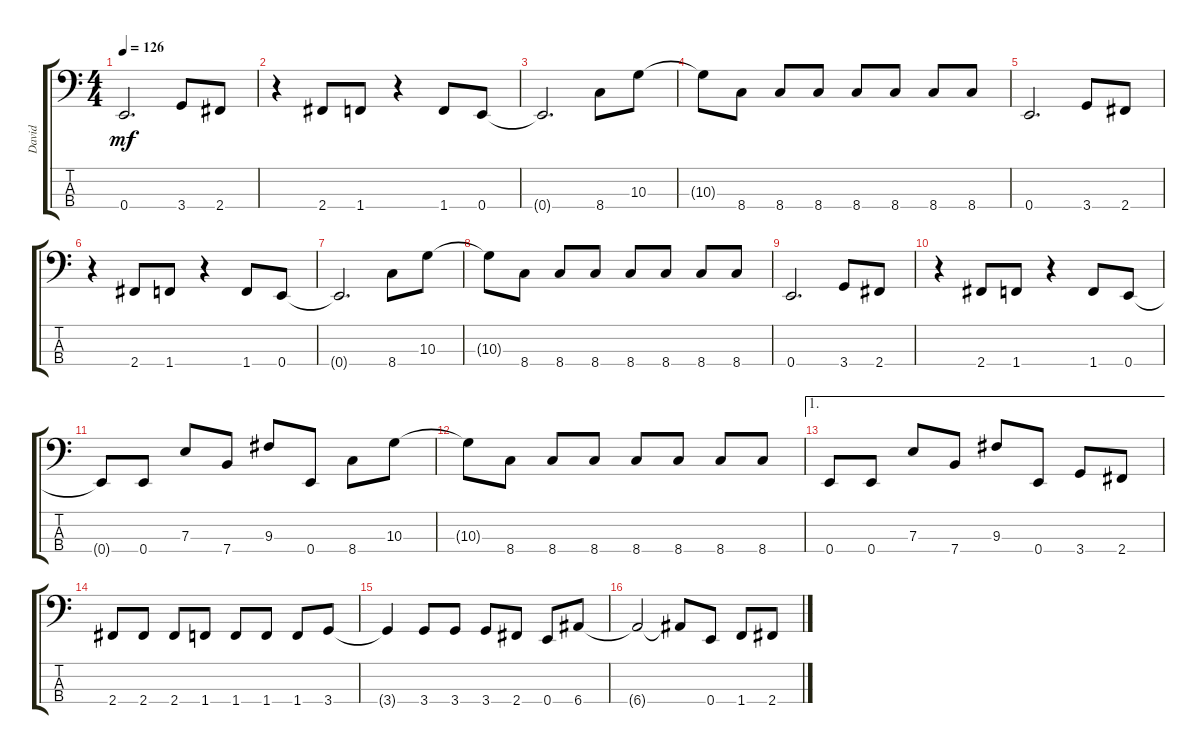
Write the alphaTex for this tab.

\track ("David" "David") {instrument electricbasspick}
\staff {score tabs}
\tuning (G2 D2 A1 E1) {hide}
\ts (4 4)
\tempo 126
\clef f4
\ks c
0.4.2{d dy mf} 3.4.8 2.4.8 |
r.4 2.4.8 1.4.8 r.4 1.4.8 0.4.8 |
0.4{t}.2{d} 8.4.8 10.3.8 |
10.3{t}.8 8.4.8 8.4.8 8.4.8 8.4.8 8.4.8 8.4.8 8.4.8 |
0.4.2{d} 3.4.8 2.4.8 |
r.4 2.4.8 1.4.8 r.4 1.4.8 0.4.8 |
0.4{t}.2{d} 8.4.8 10.3.8 |
10.3{t}.8 8.4.8 8.4.8 8.4.8 8.4.8 8.4.8 8.4.8 8.4.8 |
0.4.2{d} 3.4.8 2.4.8 |
r.4 2.4.8 1.4.8 r.4 1.4.8 0.4.8 |
0.4{t}.8 0.4.8 7.3.8 7.4.8 9.3.8 0.4.8 8.4.8 10.3.8 |
10.3{t}.8 8.4.8 8.4.8 8.4.8 8.4.8 8.4.8 8.4.8 8.4.8 |
\ae 1
0.4.8 0.4.8 7.3.8 7.4.8 9.3.8 0.4.8 3.4.8 2.4.8 |
2.4.8 2.4.8 2.4.8 1.4.8 1.4.8 1.4.8 1.4.8 3.4.8 |
3.4{t}.4 3.4.8 3.4.8 3.4.8 2.4.8 0.4.8 6.4.8 |
6.4{t}.2 6.4{t}.8 0.4.8 1.4.8 2.4.8
